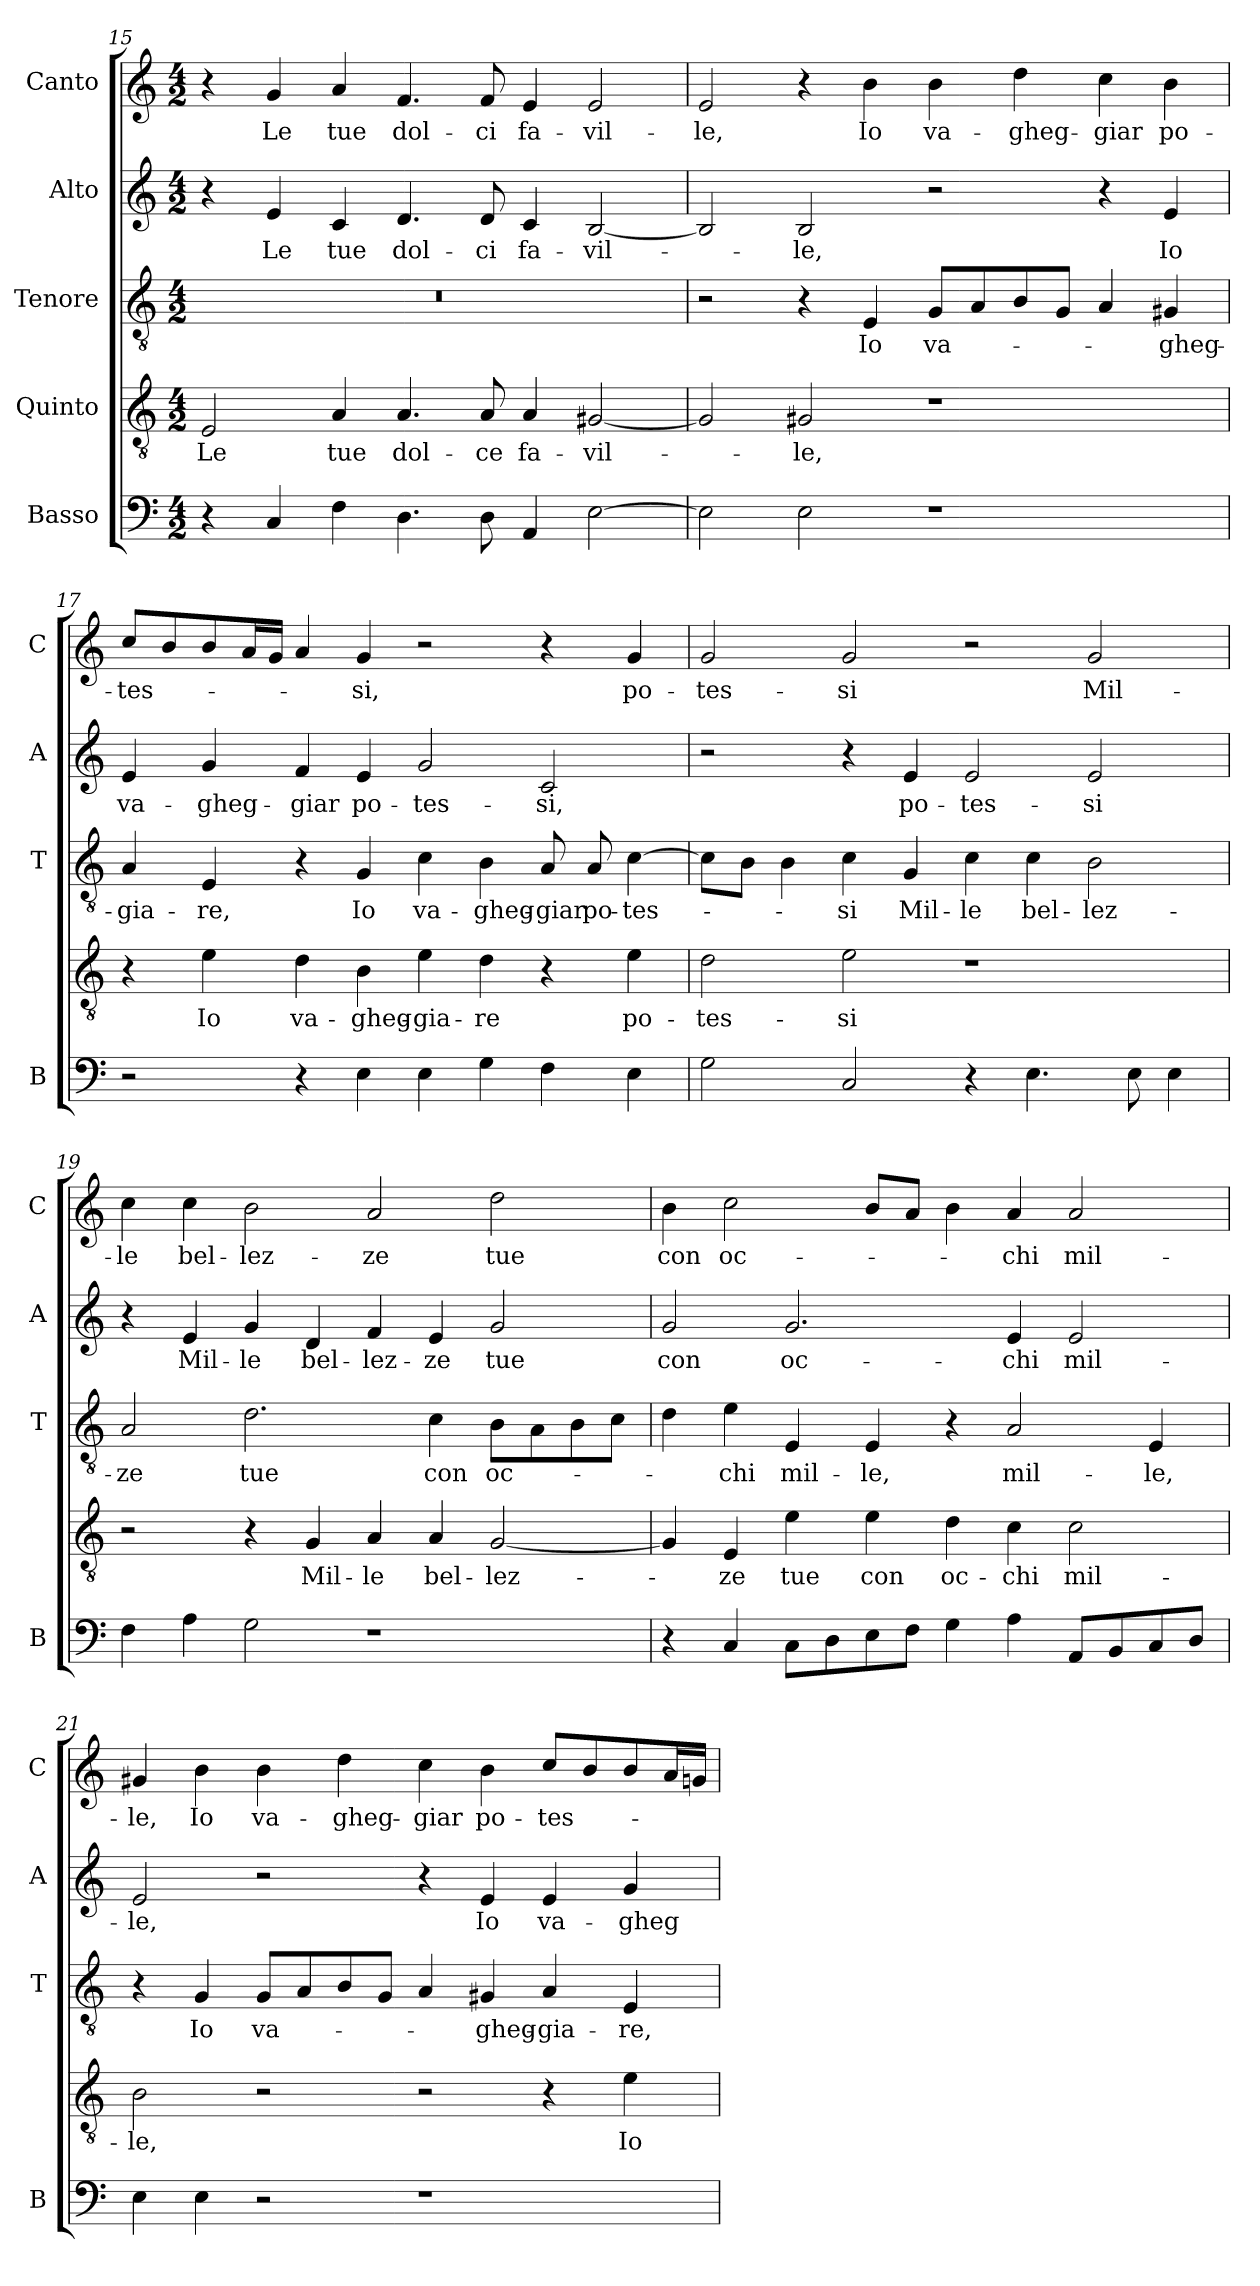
**kern	**kern	**text	**kern	**text	**kern	**text	**kern	**text
*part5	*part4	*part4	*part3	*part3	*part2	*part2	*part1	*part1
*staff5	*staff4	*staff4	*staff3	*staff3	*staff2	*staff2	*staff1	*staff1
*I"Basso	*I"Quinto	*	*I"Tenore	*	*I"Alto	*	*I"Canto	*
*I'B	*	*	*I'T	*	*I'A	*	*I'C	*
*clefF4	*clefGv2	*	*clefGv2	*	*clefG2	*	*clefG2	*
*k[]	*k[]	*	*k[]	*	*k[]	*	*k[]	*
*M4/2	*M4/2	*	*M4/2	*	*M4/2	*	*M4/2	*
=15	=15	=15	=15	=15	=15	=15	=15	=15
4r	2E	Le	0r	.	4r	.	4r	.
4C	.	.	.	.	4e	Le	4g	Le
4F	4A	tue	.	.	4c	tue	4a	tue
4.D	4.A	dol-	.	.	4.d	dol-	4.f	dol-
8D	8A	-ce	.	.	8d	-ci	8f	-ci
4AA	4A	fa-	.	.	4c	fa-	4e	fa-
[2E	[2G#X	-vil-	.	.	[2B	-vil-	2e	-vil-
=16	=16	=16	=16	=16	=16	=16	=16	=16
2E]	2G#]	.	2r	.	2B]	.	2e	-le,
2E	2G#X	-le,	4r	.	2B	-le,	4r	.
.	.	.	4E	Io	.	.	4b	Io
1r	1r	.	8GL	va-	2r	.	4b	va-
.	.	.	8A	.	.	.	.	.
.	.	.	8B	.	.	.	4dd	-gheg-
.	.	.	8GJ	.	.	.	.	.
.	.	.	4A	.	4r	.	4cc	-giar
.	.	.	4G#X	-gheg-	4e	Io	4b	po-
=17	=17	=17	=17	=17	=17	=17	=17	=17
2r	4r	.	4A	-gia-	4e	va-	8ccL	-tes-
.	.	.	.	.	.	.	8b	.
.	4e	Io	4E	-re,	4g	-gheg-	8b	.
.	.	.	.	.	.	.	16aL	.
.	.	.	.	.	.	.	16gJJ	.
4r	4d	va-	4r	.	4f	-giar	4a	.
4E	4B	-gheg-	4G	Io	4e	po-	4g	-si,
4E	4e	-gia-	4c	va-	2g	-tes-	2r	.
4G	4d	-re	4B	-gheg-	.	.	.	.
4F	4r	.	8A	-giar	2c	-si,	4r	.
.	.	.	8A	po-	.	.	.	.
4E	4e	po-	[4c	-tes-	.	.	4g	po-
=18	=18	=18	=18	=18	=18	=18	=18	=18
2G	2d	-tes-	8cL]	.	2r	.	2g	-tes-
.	.	.	8BJ	.	.	.	.	.
.	.	.	4B	.	.	.	.	.
2C	2e	-si	4c	-si	4r	.	2g	-si
.	.	.	4G	Mil-	4e	po-	.	.
4r	1r	.	4c	-le	2e	-tes-	2r	.
4.E	.	.	4c	bel-	.	.	.	.
.	.	.	2B	-lez-	2e	-si	2g	Mil-
8E	.	.	.	.	.	.	.	.
4E	.	.	.	.	.	.	.	.
=19	=19	=19	=19	=19	=19	=19	=19	=19
4F	2r	.	2A	-ze	4r	.	4cc	-le
4A	.	.	.	.	4e	Mil-	4cc	bel-
2G	4r	.	2.d	tue	4g	-le	2b	-lez-
.	4G	Mil-	.	.	4d	bel-	.	.
1r	4A	-le	.	.	4f	-lez-	2a	-ze
.	4A	bel-	4c	con	4e	-ze	.	.
.	[2G	-lez-	8BL	oc-	2g	tue	2dd	tue
.	.	.	8A	.	.	.	.	.
.	.	.	8B	.	.	.	.	.
.	.	.	8cJ	.	.	.	.	.
=20	=20	=20	=20	=20	=20	=20	=20	=20
4r	4G]	.	4d	.	2g	con	4b	con
4C	4E	-ze	4e	-chi	.	.	2cc	oc-
8CL	4e	tue	4E	mil-	2.g	oc-	.	.
8D	.	.	.	.	.	.	.	.
8E	4e	con	4E	-le,	.	.	8bL	.
8FJ	.	.	.	.	.	.	8aJ	.
4G	4d	oc-	4r	.	.	.	4b	.
4A	4c	-chi	2A	mil-	4e	-chi	4a	-chi
8AAL	2c	mil-	.	.	2e	mil-	2a	mil-
8BB	.	.	.	.	.	.	.	.
8C	.	.	4E	-le,	.	.	.	.
8DJ	.	.	.	.	.	.	.	.
=21	=21	=21	=21	=21	=21	=21	=21	=21
4E	2B	-le,	4r	.	2e	-le,	4g#X	-le,
4E	.	.	4G	Io	.	.	4b	Io
2r	2r	.	8GL	va-	2r	.	4b	va-
.	.	.	8A	.	.	.	.	.
.	.	.	8B	.	.	.	4dd	-gheg-
.	.	.	8GJ	.	.	.	.	.
1r	2r	.	4A	.	4r	.	4cc	-giar
.	.	.	4G#X	-gheg-	4e	Io	4b	po-
.	4r	.	4A	-gia-	4e	va-	8ccL	-tes-
.	.	.	.	.	.	.	8b	.
.	4e	Io	4E	-re,	4g	-gheg-	8b	.
.	.	.	.	.	.	.	16aL	.
.	.	.	.	.	.	.	16gnJJ	.
=	=	=	=	=	=	=	=	=
*-	*-	*-	*-	*-	*-	*-	*-	*-
